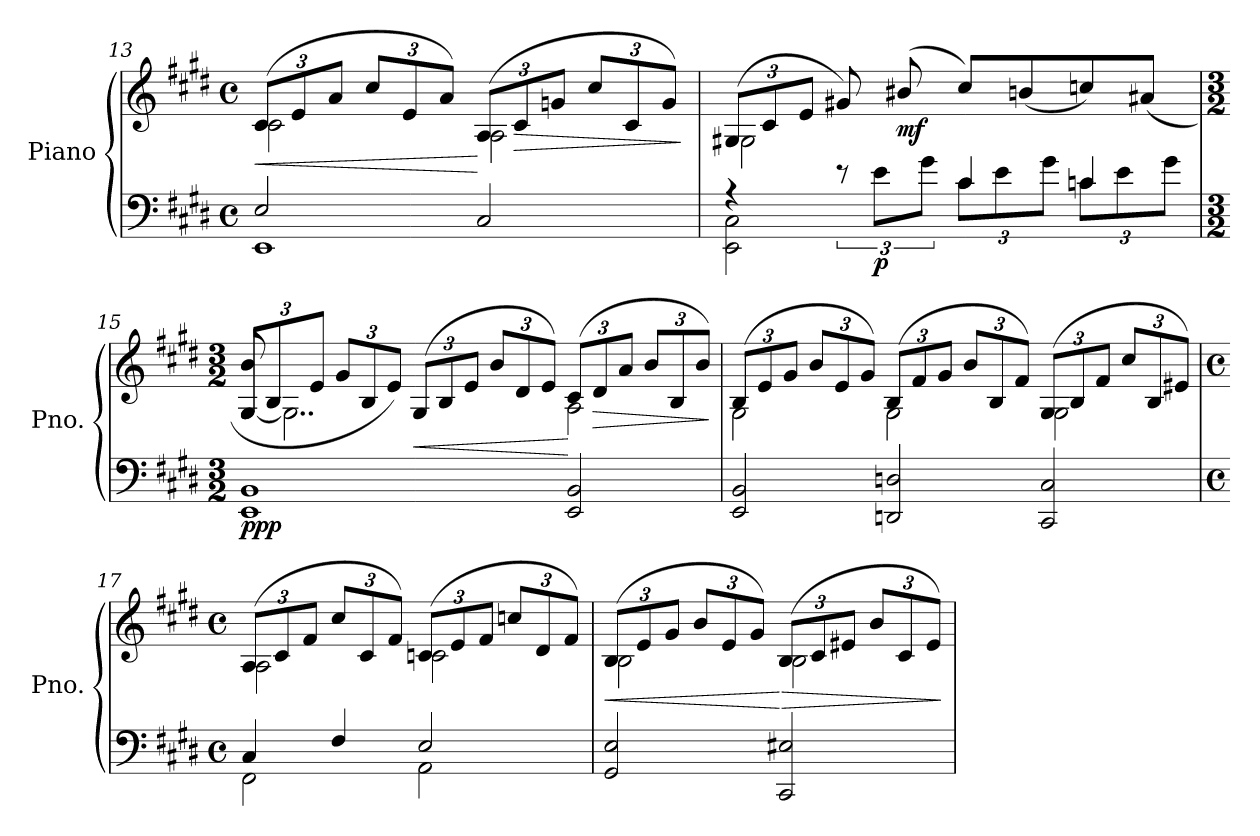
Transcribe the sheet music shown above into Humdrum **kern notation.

**kern	**kern	**dynam
*part1	*part1	*part1
*staff2	*staff1	*staff1/2
*I"Piano	*	*
*I'Pno.	*	*
*clefF4	*clefG2	*
*k[f#c#g#d#]	*k[f#c#g#d#]	*
*M4/4	*M4/4	*
*met(c)	*met(c)	*
=13	=13	=13
*^	*	*
*	*	*Xbrackettup	*
!	!	!	!LO:HP:b
*	*	*^	*
2E/	1EE	(>12c#/L	2c#\	<
.	.	12e/	.	.
.	.	12a/J	.	.
.	.	12cc#/L	.	.
.	.	12e/	.	.
.	.	12a/J)	.	.
2C#/	.	(>12A/L	2A\	[
!	!	!	!	!LO:HP:b
.	.	12c#/	.	>
.	.	12gn/J	.	.
.	.	12cc#/L	.	.
.	.	12c#/	.	.
.	.	12g/J)	.	.
*v	*v	*	*	*
*	*v	*v	*
.	.	]
=14	=14	=14
*^	*^	*
4r	2EE\ 2C#\	(>12G#X/L	2G#\	.
.	.	12c#/	.	.
.	.	12e/J	.	.
12r	.	8g#X/)	.	.
!	!	!	!	!LO:DY:b=2
12e\L	.	.	.	p
!	!	!	!	!LO:DY:b
.	.	(<8b#X/	.	mf
12g#\J	.	.	.	.
*Xbrackettup	*	*	*	*
12c#\L	4c#/	8cc#/L)	2ryy	.
12e\	.	.	.	.
.	.	(<8bn/	.	.
12g#\J	.	.	.	.
12cn\L	4c/	8ccn/)	.	.
12e\	.	.	.	.
.	.	(<8a#X/J	.	.
12g#\J	.	.	.	.
*v	*v	*	*	*
!!LO:LB:g=z	!!
=15	=15	=15	=15
*M3/2	*M3/2	*	*
!	!	!LO:N:n=1:head=open	!LO:DY:b=2
!	!	!	!LO:DY:n=1:b
1EE 1BB	(>12G#/L	[8G#/ 8b/)	pp p
.	12B/	.	.
.	.	2..G#]	.
.	12e/J	.	.
.	12g#/L	.	.
.	12B/	.	.
.	12e/J)	.	.
!	!	!	!LO:HP:b
.	(>12G#/L	.	<
.	12B/	.	.
.	12e/J	.	.
.	12b/L	.	.
.	12d#/	.	.
.	12e/J)	.	.
2EE/ 2BB/	(>12c#/L	2A\	[
!	!	!	!LO:HP:b
.	12d#/	.	>
.	12a/J	.	.
.	12b/L	.	.
.	12B/	.	.
.	12b/J)	.	.
*	*v	*v	*
.	.	]
=16	=16	=16
*	*^	*
2EE/ 2BB/	(>12B/L	2G#\	.
.	12e/	.	.
.	12g#/J	.	.
.	12b/L	.	.
.	12e/	.	.
.	12g#/J)	.	.
2DDn/ 2Dn/	(>12B/L	2G#\	.
.	12f#/	.	.
.	12g#/J	.	.
.	12b/L	.	.
.	12B/	.	.
.	12f#/J)	.	.
2CC#/ 2C#/	(>12G#/L	2G#\	.
.	12B/	.	.
.	12f#/J	.	.
.	12cc#/L	.	.
.	12B/	.	.
.	12e#X/J)	.	.
=17	=17	=17	=17
*M4/4	*M4/4	*	*
*met(c)	*met(c)	*	*
*^	*	*	*
4C#/	2FF#\	(>12A/L	2A\	.
.	.	12c#/	.	.
.	.	12f#/J	.	.
4F#/	.	12cc#/L	.	.
.	.	12c#/	.	.
.	.	12f#/J)	.	.
2E/	2AA\	(>12cn/L	2c\	.
.	.	12e/	.	.
.	.	12f#/J	.	.
.	.	12ccn/L	.	.
.	.	12d#/	.	.
.	.	12f#/J)	.	.
*v	*v	*	*	*
=18	=18	=18	=18
!	!	!	!LO:HP:b
2GG#/ 2E/	(>12B/L	2B\	<
.	12e/	.	.
.	12g#/J	.	.
.	12b/L	.	.
.	12e/	.	.
.	12g#/J)	.	.
!	!	!	!LO:HP:n=1:b
2CC#/ 2E#X/	(>12B/L	2B\	[ >
.	12c#/	.	.
.	12e#X/J	.	.
.	12b/L	.	.
.	12c#/	.	.
.	12e#/J)	.	.
*	*v	*v	*
.	.	]
=	=	=
*-	*-	*-
